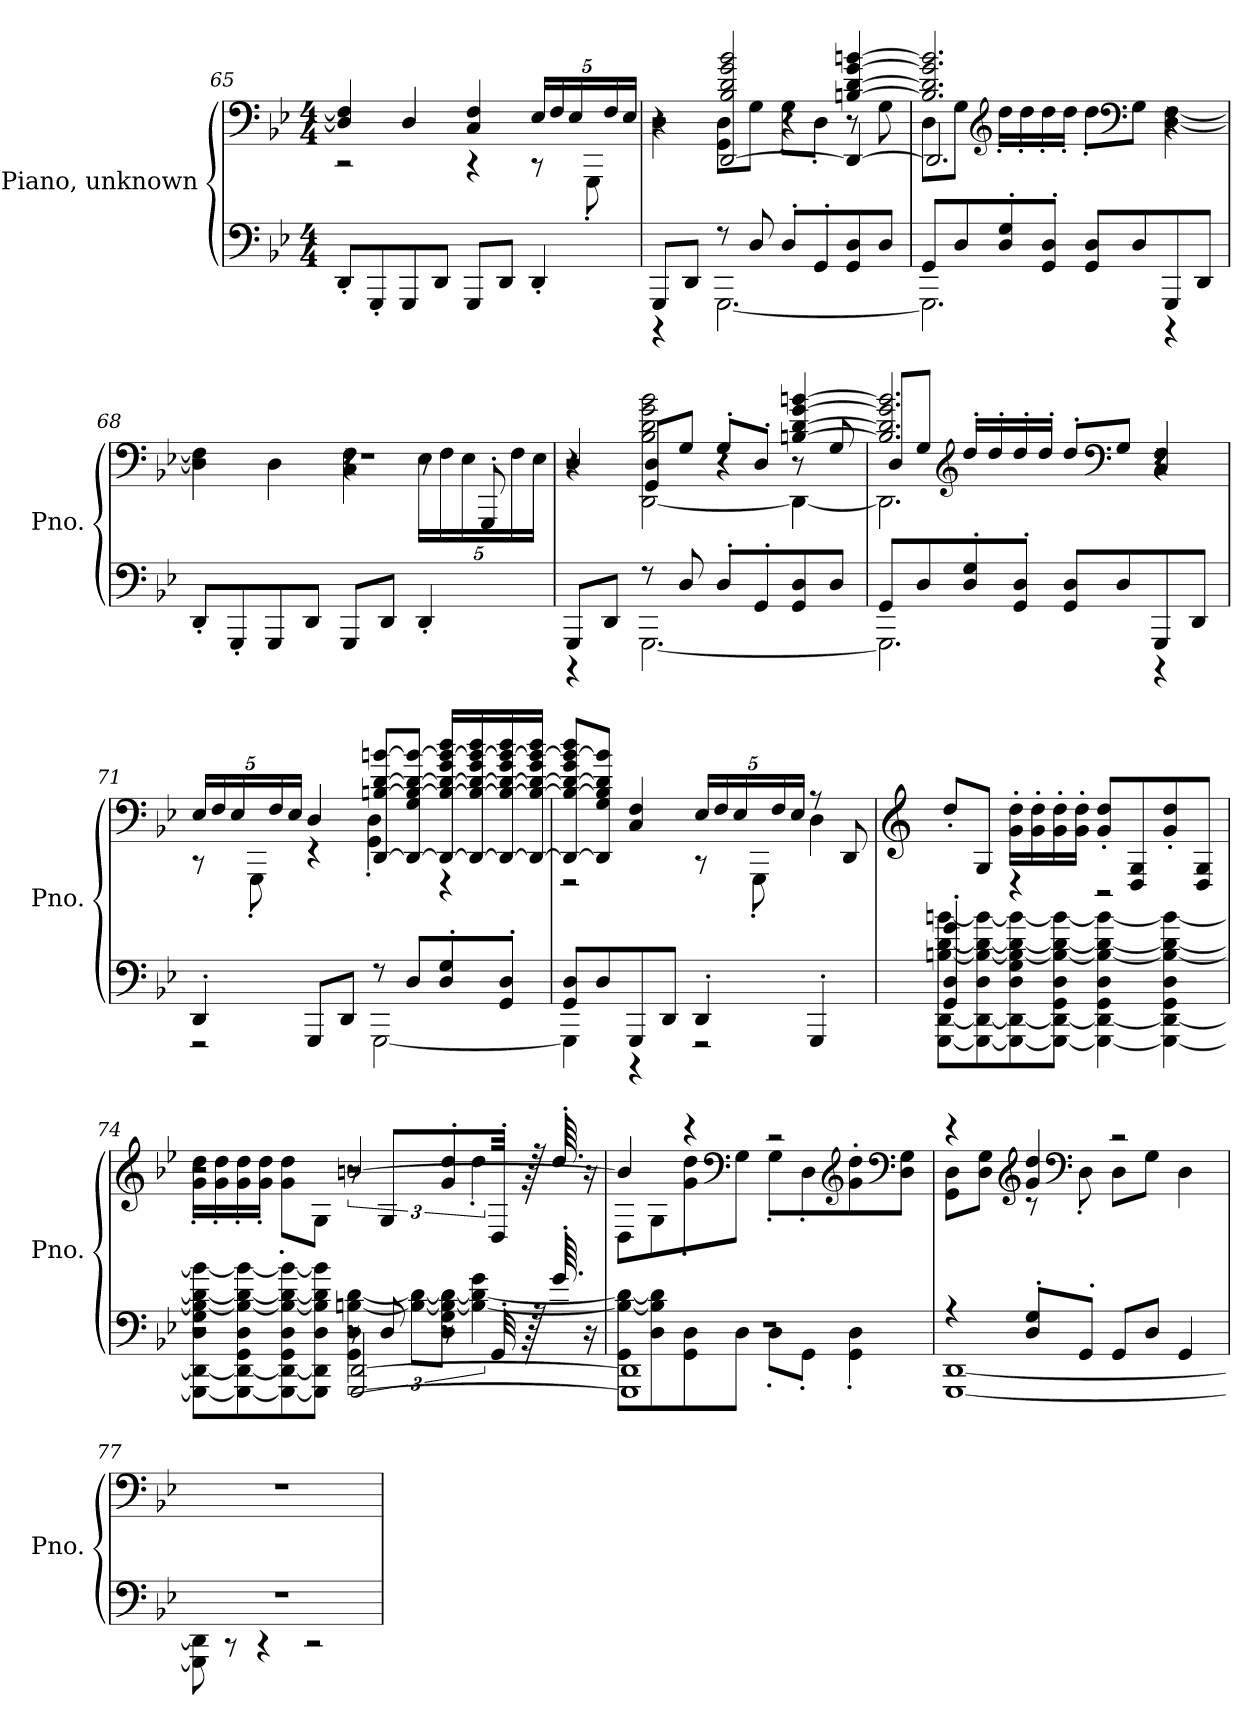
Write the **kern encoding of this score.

**kern	**kern
*part1	*part1
*staff2	*staff1
*I"Piano, unknown	*
*I'Pno.	*
*clefF4	*clefF4
*k[b-e-]	*k[b-e-]
*M4/4	*M4/4
=65	=65
*	*^
8DD'/L	4D/] 4F/]	2r
8GGG'/	.	.
8GGG/	4D/	.
8DD/J	.	.
8GGG/L	4C/ 4F/	4r
8DD/J	.	.
*	*Xbrackettup	*
4DD'/	20E-/LL	8r
.	20F/	.
.	20E-/	.
.	.	8GGG'\
.	20F/	.
.	20E-/JJ	.
!!LO:LB:g=z
=66	=66	=66
*^	*	*^
8GGG/L	4r	2r	4D\	4r
8DD/J	.	.	.	.
8r	[2.GGG\	.	8GG\ 8D\L	[2DD/ 2B-/ 2d/ 2g/ 2b-/
8D/	.	.	8G\J	.
8D'/L	.	4r	8G'\L	.
8GG'/	.	.	8D'\J	.
8GG/ 8D/	.	[4Bn/ [4d/ [4g/ [4bn/	8r	4DD/_
8D/J	.	.	8G\	.
=67	=67	=67	=67	=67
8GG/L	2.GGG\]	2.B/] 2.d/] 2.g/] 2.b/]	8D\L	2.DD/]
8D/	.	.	8G\J	.
*	*	*clefG2	*	*
8D/' 8G/'	.	.	16dd'\LL	.
.	.	.	16dd'\	.
8GG/' 8D/'J	.	.	16dd'\	.
.	.	.	16dd'\JJ	.
8GG/ 8D/L	.	.	8dd'\L	.
*	*	*clefF4	*	*
8D/	.	.	8G\J	.
8GGG/	4r	4r	[4D\ [4F\	4r
8DD/J	.	.	.	.
*v	*v	*	*	*
=68	=68	=68	=68
8DD'/L	1r	4D\] 4F\]	2r
8GGG'/	.	.	.
8GGG/	.	4D\	.
8DD/J	.	.	.
8GGG/L	.	4C\ 4F\	4r
8DD/J	.	.	.
4DD'/	.	20E-\LL	8r
.	.	20F\	.
.	.	20E-\	.
.	.	.	8GGG'/
.	.	20F\	.
.	.	20E-\JJ	.
!!LO:LB:g=z	!!	!!
=69	=69	=69	=69
*^	*	*	*
8GGG/L	4r	2r	4r	4D/
8DD/J	.	.	.	.
8r	[2.GGG\	.	[2DD\ 2B-\ 2d\ 2g\ 2b-\	8GG/ 8D/L
8D/	.	.	.	8G/J
8D'/L	.	4r	.	8G'/L
8GG'/	.	.	.	8D'/J
8GG/ 8D/	.	[4Bn/ [4d/ [4g/ [4bn/	4DD\_	8r
8D/J	.	.	.	8G/
=70	=70	=70	=70	=70
8GG/L	2.GGG\]	2.B/] 2.d/] 2.g/] 2.b/]	2.DD\]	8D/L
8D/	.	.	.	8G/J
*	*	*clefG2	*	*
8D/' 8G/'	.	.	.	16dd'/LL
.	.	.	.	16dd'/
8GG/' 8D/'J	.	.	.	16dd'/
.	.	.	.	16dd'/JJ
8GG/ 8D/L	.	.	.	8dd'/L
*	*	*clefF4	*	*
8D/	.	.	.	8G/J
8GGG/	4r	4r	4r	4C/ 4F/
8DD/J	.	.	.	.
*	*	*	*v	*v
=71	=71	=71	=71
4DD'/	2r	20E-/LL	8r
.	.	20F/	.
.	.	20E-/	.
.	.	.	8GGG'\
.	.	20F/	.
.	.	20E-/JJ	.
8GGG/L	.	4D/	4r
8DD/J	.	.	.
8r	[2GGG\	[8DD/ [8Bn/ [8d/ [8bn/L	4GG\' 4D\'
8D/L	.	8DD/_ 8G/ 8B/_ 8d/_ 8b/_J	.
8D/' 8G/'	.	16DD/_ 16B/_ 16d/_ 16g/ 16b/_ 16dd/LL	4r
.	.	16DD/_ 16B/_ 16d/_ 16g/ 16b/_ 16dd/	.
8GG/' 8D/'J	.	16DD/_ 16B/_ 16d/_ 16g/ 16b/_ 16dd/	.
.	.	16DD/_ 16B/_ 16d/_ 16g/ 16b/_ 16dd/JJ	.
!!LO:PB:g=z	!!
=72	=72	=72	=72
8GG/ 8D/L	4GGG\]	8DD/_ 8B/_ 8d/_ 8g/ 8b/_ 8dd/L	2r
8D/	.	8DD/] 8G/ 8B/] 8d/] 8b/]J	.
8GGG/	4r	4C/ 4F/	.
8DD/J	.	.	.
4DD'/	2r	20E-/LL	8r
.	.	20F/	.
.	.	20E-/	.
.	.	.	8GGG'\
.	.	20F/	.
.	.	20E-/JJ	.
4GGG'/	.	8r	4D\
.	.	8DD/	.
*	*	*v	*v
=73	=73	=73
*	*	*clefG2
4GG/' 4D/' 4g/'	[8GGG\ [8DD\ [8Bn\ [8d\ [8bn\L	8dd'/L
.	8GGG\_ 8DD\_ 8D\ 8B\_ 8d\_ 8b\_	8G/J
4r	8GGG\_ 8DD\_ 8D\ 8G\ 8B\_ 8d\_ 8b\_	16g\' 16dd\'LL
.	.	16g\' 16dd\'
.	8GGG\_ 8DD\_ 8GG\ 8D\ 8B\_ 8d\_ 8b\_J	16g\' 16dd\'
.	.	16g\' 16dd\'JJ
2r	4GGG\_ 4DD\_ 4GG\ 4D\ 4B\_ 4d\_ 4b\_	8g/' 8dd/'L
.	.	8D/ 8G/
.	4GGG\_ 4DD\_ 4GG\ 4D\ 4B\_ 4d\_ 4b\_	8g/' 8dd/'
.	.	8D/ 8G/J
!!LO:LB:g=z
=74	=74	=74
*	*^	*^
*	*	*	*	*^
2r	8GGG\_ 8DD\_ 8D\ 8G\ 8B\_ 8d\_ 8b\_L	2r	2r	16g\' 16dd\'LL	2r
.	.	.	.	16g\' 16dd\'	.
.	8GGG\_ 8DD\_ 8GG\ 8D\ 8B\_ 8d\_ 8b\_	.	.	16g\' 16dd\'	.
.	.	.	.	16g\' 16dd\'JJ	.
.	8GGG\_ 8DD\_ 8GG\ 8D\ 8B\_ 8d\_ 8b\_	.	.	8g\' 8dd\'L	.
.	8GGG\] 8DD\] 8D\ 8B\] 8d\] 8b\]J	.	.	8G\J	.
*	*	*	*	*brackettup	*
8r	6GG\ 6D\ [6Bn\ [6d\	[2GGG/ [2DD/	[2bn/	3r	8r
8D/	.	.	.	.	8G/L
.	12B\_ 12d\_L	.	.	.	.
8r	12D\ 12G\ 12B\_ 12d\_J	.	.	.	8g/' 8dd/'
.	6B\_ 6d\_ 6g\	.	.	6dd'\	.
32GG'/	.	.	.	.	32D'/Jkk
128r	.	.	.	.	128r
64.g'/	.	.	.	.	64.dd'/
16r	.	.	.	.	16r
*	*	*	*	*v	*v
=75	=75	=75	=75	=75
1r	8GG\ 8B\_ 8d\_L	1GGG] 1DD]	4b/]	8D\L
.	8D\ 8B\] 8d\]	.	.	8G\
.	8GG\ 8D\	.	4r	8g\' 8dd\'
*	*	*	*clefF4	*
.	8D\J	.	.	8G\J
.	8D'\L	.	2r	8G'\L
.	8GG'\J	.	.	8D'\
*	*	*	*clefG2	*
.	4GG\' 4D\'	.	.	8g\' 8dd\'
*	*	*	*clefF4	*
.	.	.	.	8D\ 8G\J
*	*v	*v	*	*
!!LO:LB:g=z	!!
=76	=76	=76	=76
4r	[1GGG [1DD	4r	8GG\ 8D\L
.	.	.	8D\ 8G\J
*	*	*clefG2	*
8D/' 8G/'L	.	4g/ 4dd/	8r
*	*	*clefF4	*
8GG'/J	.	.	8D'\
8GG/L	.	2r	8D\L
8D/J	.	.	8G\J
4GG/	.	.	4D\
*	*	*v	*v
=77	=77	=77
1r	8GGG\] 8DD\]	1r
.	8r	.
.	4r	.
.	2r	.
*v	*v	*
=	=
*-	*-
